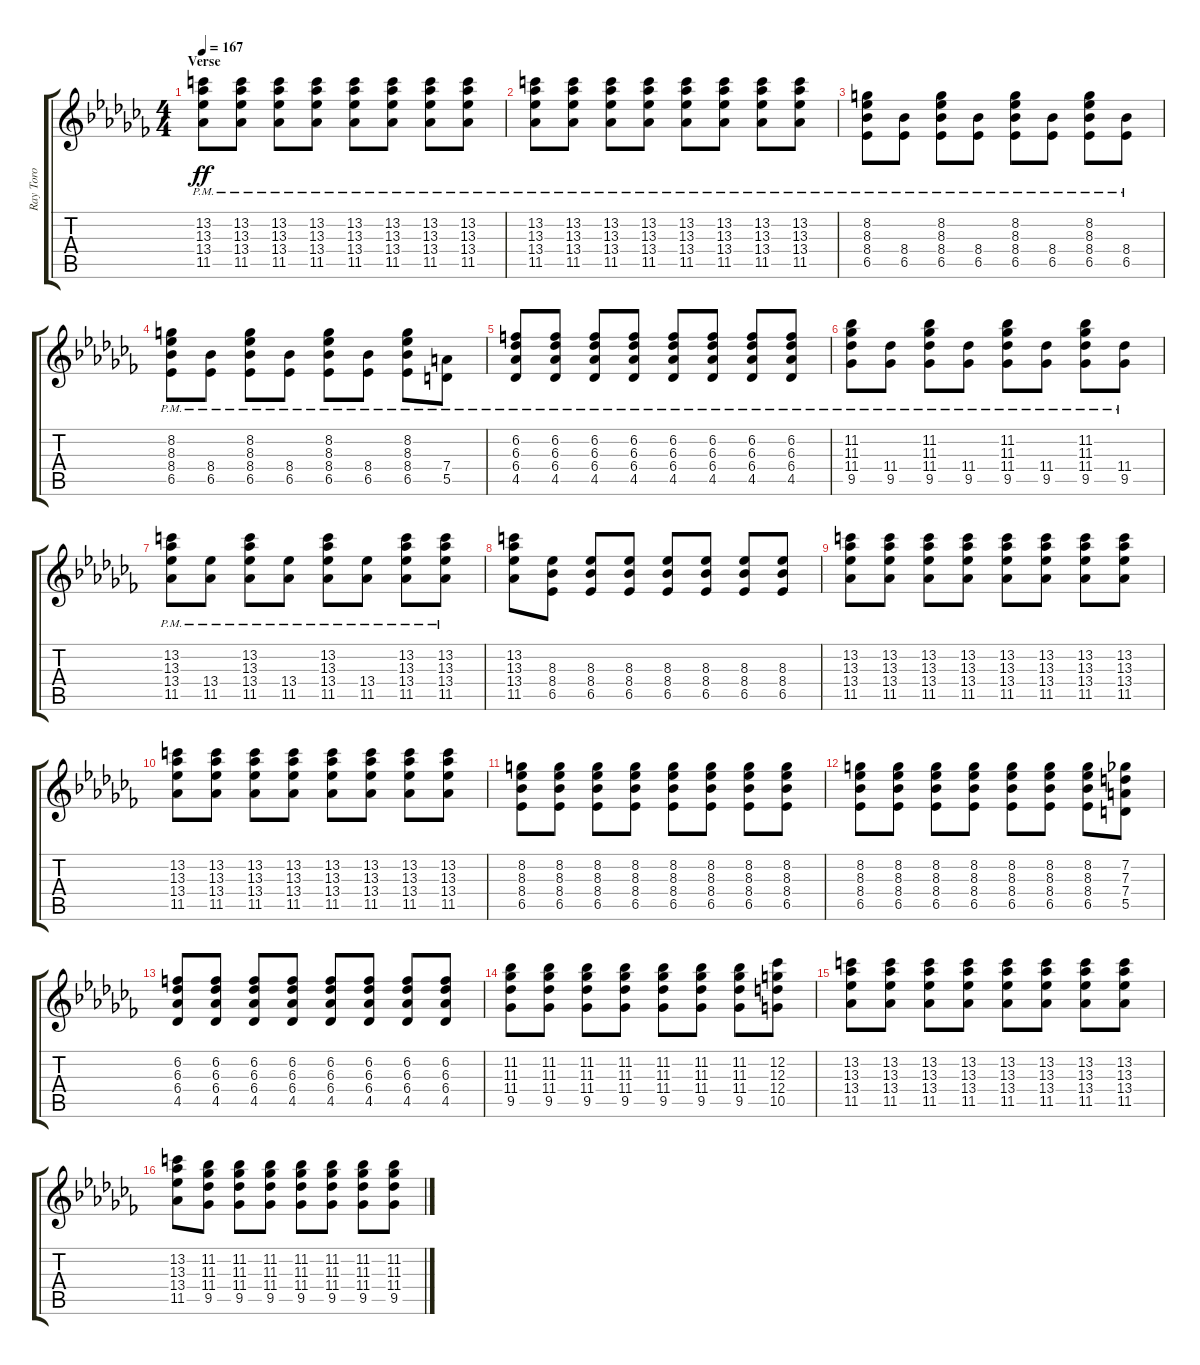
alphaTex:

\track ("Ray Toro" "Ray Toro") {instrument overdrivenguitar}
\staff {score tabs}
\tuning (E4 B3 G3 D3 A2 E2) {hide}
\ts (4 4)
\section ("" "Verse")
\tempo 167
\clef g2
\ks abminor
(13.2{pm} 13.3{pm} 13.4{pm} 11.5{pm}).8{dy ff volume 13} (13.2{pm} 13.3{pm} 13.4{pm} 11.5{pm}).8 (13.2{pm} 13.3{pm} 13.4{pm} 11.5{pm}).8 (13.2{pm} 13.3{pm} 13.4{pm} 11.5{pm}).8 (13.2{pm} 13.3{pm} 13.4{pm} 11.5{pm}).8 (13.2{pm} 13.3{pm} 13.4{pm} 11.5{pm}).8 (13.2{pm} 13.3{pm} 13.4{pm} 11.5{pm}).8 (13.2{pm} 13.3{pm} 13.4{pm} 11.5{pm}).8 |
(13.2{pm} 13.3{pm} 13.4{pm} 11.5{pm}).8 (13.2{pm} 13.3{pm} 13.4{pm} 11.5{pm}).8 (13.2{pm} 13.3{pm} 13.4{pm} 11.5{pm}).8 (13.2{pm} 13.3{pm} 13.4{pm} 11.5{pm}).8 (13.2{pm} 13.3{pm} 13.4{pm} 11.5{pm}).8 (13.2{pm} 13.3{pm} 13.4{pm} 11.5{pm}).8 (13.2{pm} 13.3{pm} 13.4{pm} 11.5{pm}).8 (13.2{pm} 13.3{pm} 13.4{pm} 11.5{pm}).8 |
(8.2{pm} 8.3{pm} 8.4{pm} 6.5{pm}).8 (8.4{pm} 6.5{pm}).8 (8.2{pm} 8.3{pm} 8.4{pm} 6.5{pm}).8 (8.4{pm} 6.5{pm}).8 (8.2{pm} 8.3{pm} 8.4{pm} 6.5{pm}).8 (8.4{pm} 6.5{pm}).8 (8.2{pm} 8.3{pm} 8.4{pm} 6.5{pm}).8 (8.4{pm} 6.5{pm}).8 |
(8.2{pm} 8.3{pm} 8.4{pm} 6.5{pm}).8 (8.4{pm} 6.5{pm}).8 (8.2{pm} 8.3{pm} 8.4{pm} 6.5{pm}).8 (8.4{pm} 6.5{pm}).8 (8.2{pm} 8.3{pm} 8.4{pm} 6.5{pm}).8 (8.4{pm} 6.5{pm}).8 (8.2{pm} 8.3{pm} 8.4{pm} 6.5{pm}).8 (7.4{pm} 5.5{pm}).8 |
(6.2{pm} 6.3{pm} 6.4{pm} 4.5{pm}).8 (6.2{pm} 6.3{pm} 6.4{pm} 4.5{pm}).8 (6.2{pm} 6.3{pm} 6.4{pm} 4.5{pm}).8 (6.2{pm} 6.3{pm} 6.4{pm} 4.5{pm}).8 (6.2{pm} 6.3{pm} 6.4{pm} 4.5{pm}).8 (6.2{pm} 6.3{pm} 6.4{pm} 4.5{pm}).8 (6.2{pm} 6.3{pm} 6.4{pm} 4.5{pm}).8 (6.2{pm} 6.3{pm} 6.4{pm} 4.5{pm}).8 |
(11.2{pm} 11.3{pm} 11.4{pm} 9.5{pm}).8 (11.4{pm} 9.5{pm}).8 (11.2{pm} 11.3{pm} 11.4{pm} 9.5{pm}).8 (11.4{pm} 9.5{pm}).8 (11.2{pm} 11.3{pm} 11.4{pm} 9.5{pm}).8 (11.4{pm} 9.5{pm}).8 (11.2{pm} 11.3{pm} 11.4{pm} 9.5{pm}).8 (11.4{pm} 9.5{pm}).8 |
(13.2{pm} 13.3{pm} 13.4{pm} 11.5{pm}).8 (13.4{pm} 11.5{pm}).8 (13.2{pm} 13.3{pm} 13.4{pm} 11.5{pm}).8 (13.4{pm} 11.5{pm}).8 (13.2{pm} 13.3{pm} 13.4{pm} 11.5{pm}).8 (13.4{pm} 11.5{pm}).8 (13.2{pm} 13.3{pm} 13.4{pm} 11.5{pm}).8 (13.2{pm} 13.3{pm} 13.4{pm} 11.5{pm}).8 |
(13.2 13.3 13.4 11.5).8 (8.3 8.4 6.5).8 (8.3 8.4 6.5).8 (8.3 8.4 6.5).8 (8.3 8.4 6.5).8 (8.3 8.4 6.5).8 (8.3 8.4 6.5).8 (8.3 8.4 6.5).8 |
(13.2 13.3 13.4 11.5).8 (13.2 13.3 13.4 11.5).8 (13.2 13.3 13.4 11.5).8 (13.2 13.3 13.4 11.5).8 (13.2 13.3 13.4 11.5).8 (13.2 13.3 13.4 11.5).8 (13.2 13.3 13.4 11.5).8 (13.2 13.3 13.4 11.5).8 |
(13.2 13.3 13.4 11.5).8 (13.2 13.3 13.4 11.5).8 (13.2 13.3 13.4 11.5).8 (13.2 13.3 13.4 11.5).8 (13.2 13.3 13.4 11.5).8 (13.2 13.3 13.4 11.5).8 (13.2 13.3 13.4 11.5).8 (13.2 13.3 13.4 11.5).8 |
(8.2 8.3 8.4 6.5).8 (8.2 8.3 8.4 6.5).8 (8.2 8.3 8.4 6.5).8 (8.2 8.3 8.4 6.5).8 (8.2 8.3 8.4 6.5).8 (8.2 8.3 8.4 6.5).8 (8.2 8.3 8.4 6.5).8 (8.2 8.3 8.4 6.5).8 |
(8.2 8.3 8.4 6.5).8 (8.2 8.3 8.4 6.5).8 (8.2 8.3 8.4 6.5).8 (8.2 8.3 8.4 6.5).8 (8.2 8.3 8.4 6.5).8 (8.2 8.3 8.4 6.5).8 (8.2 8.3 8.4 6.5).8 (7.2 7.3 7.4 5.5).8 |
(6.2 6.3 6.4 4.5).8 (6.2 6.3 6.4 4.5).8 (6.2 6.3 6.4 4.5).8 (6.2 6.3 6.4 4.5).8 (6.2 6.3 6.4 4.5).8 (6.2 6.3 6.4 4.5).8 (6.2 6.3 6.4 4.5).8 (6.2 6.3 6.4 4.5).8 |
(11.2 11.3 11.4 9.5).8 (11.2 11.3 11.4 9.5).8 (11.2 11.3 11.4 9.5).8 (11.2 11.3 11.4 9.5).8 (11.2 11.3 11.4 9.5).8 (11.2 11.3 11.4 9.5).8 (11.2 11.3 11.4 9.5).8 (12.2 12.3 12.4 10.5).8 |
(13.2 13.3 13.4 11.5).8 (13.2 13.3 13.4 11.5).8 (13.2 13.3 13.4 11.5).8 (13.2 13.3 13.4 11.5).8 (13.2 13.3 13.4 11.5).8 (13.2 13.3 13.4 11.5).8 (13.2 13.3 13.4 11.5).8 (13.2 13.3 13.4 11.5).8 |
(13.2 13.3 13.4 11.5).8 (11.2 11.3 11.4 9.5).8 (11.2 11.3 11.4 9.5).8 (11.2 11.3 11.4 9.5).8 (11.2 11.3 11.4 9.5).8 (11.2 11.3 11.4 9.5).8 (11.2 11.3 11.4 9.5).8 (11.2 11.3 11.4 9.5).8
